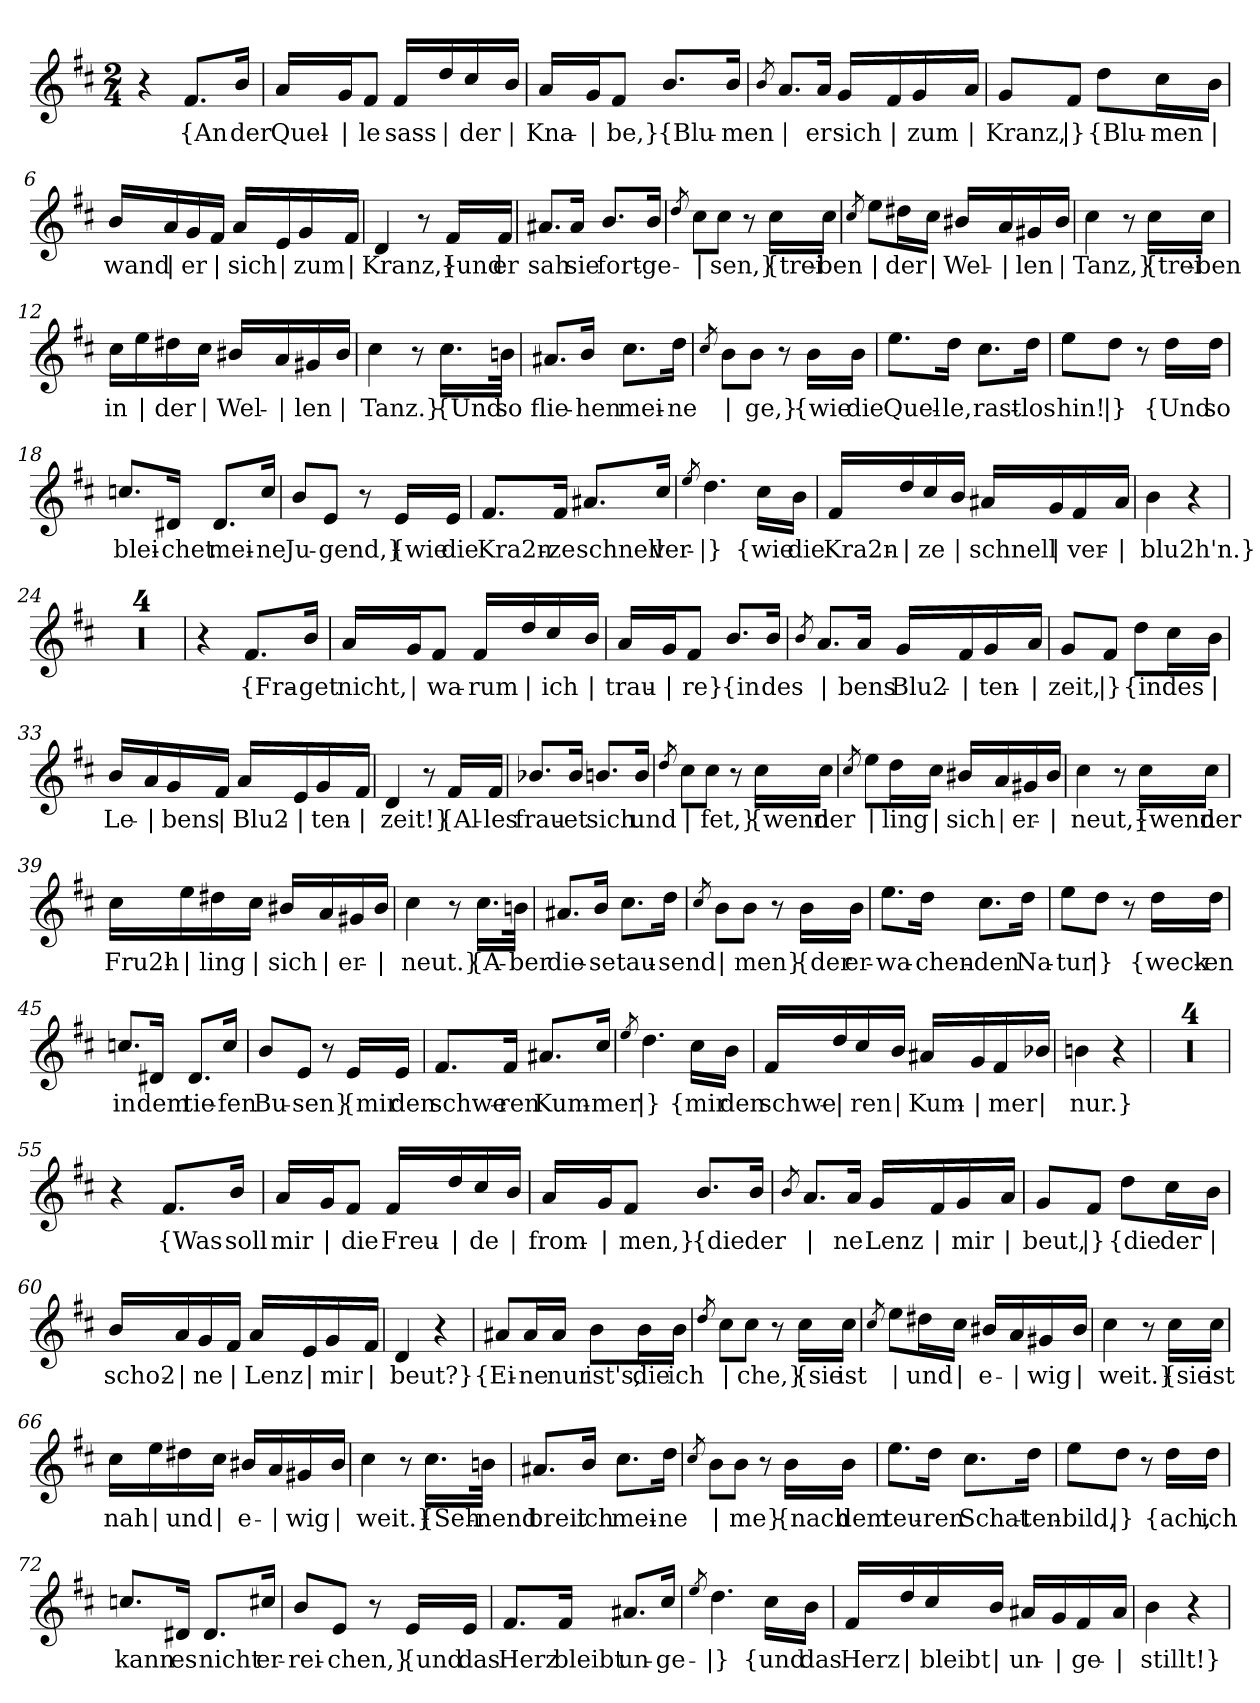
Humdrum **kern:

**kern	**text
*part1	*part1
*staff1	*staff1
*clefG2	*
*k[f#c#]	*
*M2/4	*
=1	=1
4r	.
!	!LO:LY:b
8.f#/L	{An
!	!LO:LY:b
16b/Jk	der
=2	=2
!	!LO:LY:b
16a/LL	Quel-
!	!LO:LY:b
16g/J	|
!	!LO:LY:b
8f#/J	-le
!	!LO:LY:b
16f#/LL	sass
!	!LO:LY:b
16dd/	|
!	!LO:LY:b
16cc#/	der
!	!LO:LY:b
16b/JJ	|
=3	=3
!	!LO:LY:b
16a/LL	Kna-
!	!LO:LY:b
16g/J	|
!	!LO:LY:b
8f#/J	-be,}
!	!LO:LY:b
8.b/L	{Blu-
!	!LO:LY:b
16b/Jk	-men
=4	=4
8qb/	.
!	!LO:LY:b
8.a/L	|
!	!LO:LY:b
16a/Jk	er
!	!LO:LY:b
16g/LL	sich
!	!LO:LY:b
16f#/	|
!	!LO:LY:b
16g/	zum
!	!LO:LY:b
16a/JJ	|
=5	=5
!	!LO:LY:b
8g/L	Kranz,
!	!LO:LY:b
8f#/J	|}
!	!LO:LY:b
8dd\L	{Blu-
!	!LO:LY:b
16cc#\L	-men
!	!LO:LY:b
16b\JJ	|
!!LO:LB:g=z
=6	=6
!	!LO:LY:b
16b/LL	wand
!	!LO:LY:b
16a/	|
!	!LO:LY:b
16g/	er
!	!LO:LY:b
16f#/JJ	|
!	!LO:LY:b
16a/LL	sich
!	!LO:LY:b
16e/	|
!	!LO:LY:b
16g/	zum
!	!LO:LY:b
16f#/JJ	|
=7	=7
!	!LO:LY:b
4d/	Kranz,}
8r	.
!	!LO:LY:b
16f#/LL	{und
!	!LO:LY:b
16f#/JJ	er
=8	=8
!	!LO:LY:b
8.a#X/L	sah
!	!LO:LY:b
16a#/Jk	sie
!	!LO:LY:b
8.b/L	fort-
!	!LO:LY:b
16b/Jk	-ge-
=9	=9
8qdd/	.
!	!LO:LY:b
8cc#\L	|
!	!LO:LY:b
8cc#\J	-sen,}
8r	.
!	!LO:LY:b
16cc#\LL	{trei-
!	!LO:LY:b
16cc#\JJ	-ben
=10	=10
8qcc#/	.
!	!LO:LY:b
8ee\L	|
!	!LO:LY:b
16dd#X\L	der
!	!LO:LY:b
16cc#\JJ	|
!	!LO:LY:b
16b#X/LL	Wel-
!	!LO:LY:b
16a/	|
!	!LO:LY:b
16g#X/	-len
!	!LO:LY:b
16b#/JJ	|
!!LO:LB:g=z
=11	=11
!	!LO:LY:b
4cc#\	Tanz,}
8r	.
!	!LO:LY:b
16cc#\LL	{trei-
!	!LO:LY:b
16cc#\JJ	-ben
=12	=12
!	!LO:LY:b
16cc#\LL	in
!	!LO:LY:b
16ee\	|
!	!LO:LY:b
16dd#X\	der
!	!LO:LY:b
16cc#\JJ	|
!	!LO:LY:b
16b#X/LL	Wel-
!	!LO:LY:b
16a/	|
!	!LO:LY:b
16g#X/	-len
!	!LO:LY:b
16b#/JJ	|
=13	=13
!	!LO:LY:b
4cc#\	Tanz.}
8r	.
!	!LO:LY:b
16.cc#\LL	{Und
!	!LO:LY:b
32bn\JJk	so
=14	=14
!	!LO:LY:b
8.a#X/L	flie-
!	!LO:LY:b
16b/Jk	-hen
!	!LO:LY:b
8.cc#\L	mei-
!	!LO:LY:b
16dd\Jk	-ne
=15	=15
8qcc#/	.
!	!LO:LY:b
8b\L	|
!	!LO:LY:b
8b\J	-ge,}
8r	.
!	!LO:LY:b
16b\LL	{wie
!	!LO:LY:b
16b\JJ	die
!!LO:LB:g=z
=16	=16
!	!LO:LY:b
8.ee\L	Quel-
!	!LO:LY:b
16dd\Jk	-le,
!	!LO:LY:b
8.cc#\L	rast-
!	!LO:LY:b
16dd\Jk	-los
=17	=17
!	!LO:LY:b
8ee\L	hin!
!	!LO:LY:b
8dd\J	|}
8r	.
!	!LO:LY:b
16dd\LL	{Und
!	!LO:LY:b
16dd\JJ	so
=18	=18
!	!LO:LY:b
8.ccn/L	blei-
!	!LO:LY:b
16d#X/Jk	-chet
!	!LO:LY:b
8.d#/L	mei-
!	!LO:LY:b
16cc/Jk	-ne
=19	=19
!	!LO:LY:b
8b/L	Ju-
!	!LO:LY:b
8e/J	-gend,}
8r	.
!	!LO:LY:b
16e/LL	{wie
!	!LO:LY:b
16e/JJ	die
=20	=20
!	!LO:LY:b
8.f#/L	Kra2n-
!	!LO:LY:b
16f#/Jk	-ze
!	!LO:LY:b
8.a#X/L	schnell
!	!LO:LY:b
16cc#/Jk	ver-
!!LO:LB:g=z
=21	=21
8qee/	.
!	!LO:LY:b
4.dd\	|}
!	!LO:LY:b
16cc#\LL	{wie
!	!LO:LY:b
16b\JJ	die
=22	=22
!	!LO:LY:b
16f#/LL	Kra2n-
!	!LO:LY:b
16dd/	|
!	!LO:LY:b
16cc#/	-ze
!	!LO:LY:b
16b/JJ	|
!	!LO:LY:b
16a#X/LL	schnell
!	!LO:LY:b
16g/	|
!	!LO:LY:b
16f#/	ver-
!	!LO:LY:b
16a#/JJ	|
=23	=23
!	!LO:LY:b
4b\	-blu2h'n.}
4r	.
=24	=24
2r	.
=25	=25
2r	.
=26	=26
2r	.
=27	=27
2r	.
=28	=28
4r	.
!	!LO:LY:b
8.f#/L	{Fra-
!	!LO:LY:b
16b/Jk	-get
!!LO:LB:g=z
=29	=29
!	!LO:LY:b
16a/LL	nicht,
!	!LO:LY:b
16g/J	|
!	!LO:LY:b
8f#/J	wa-
!	!LO:LY:b
16f#/LL	-rum
!	!LO:LY:b
16dd/	|
!	!LO:LY:b
16cc#/	ich
!	!LO:LY:b
16b/JJ	|
=30	=30
!	!LO:LY:b
16a/LL	trau-
!	!LO:LY:b
16g/J	|
!	!LO:LY:b
8f#/J	-re}
!	!LO:LY:b
8.b/L	{in
!	!LO:LY:b
16b/Jk	des
=31	=31
8qb/	.
!	!LO:LY:b
8.a/L	|
!	!LO:LY:b
16a/Jk	-bens
!	!LO:LY:b
16g/LL	Blu2-
!	!LO:LY:b
16f#/	|
!	!LO:LY:b
16g/	-ten-
!	!LO:LY:b
16a/JJ	|
=32	=32
!	!LO:LY:b
8g/L	-zeit,
!	!LO:LY:b
8f#/J	|}
!	!LO:LY:b
8dd\L	{in
!	!LO:LY:b
16cc#\L	des
!	!LO:LY:b
16b\JJ	|
=33	=33
!	!LO:LY:b
16b/LL	Le-
!	!LO:LY:b
16a/	|
!	!LO:LY:b
16g/	-bens
!	!LO:LY:b
16f#/JJ	|
!	!LO:LY:b
16a/LL	Blu2-
!	!LO:LY:b
16e/	|
!	!LO:LY:b
16g/	-ten-
!	!LO:LY:b
16f#/JJ	|
!!LO:LB:g=z
=34	=34
!	!LO:LY:b
4d/	-zeit!}
8r	.
!	!LO:LY:b
16f#/LL	{Al-
!	!LO:LY:b
16f#/JJ	-les
=35	=35
!	!LO:LY:b
8.b-X/L	frau-
!	!LO:LY:b
16b-/Jk	-et
!	!LO:LY:b
8.bn/L	sich
!	!LO:LY:b
16b/Jk	und
=36	=36
8qdd/	.
!	!LO:LY:b
8cc#\L	|
!	!LO:LY:b
8cc#\J	-fet,}
8r	.
!	!LO:LY:b
16cc#\LL	{wenn
!	!LO:LY:b
16cc#\JJ	der
=37	=37
8qcc#/	.
!	!LO:LY:b
8ee\L	|
!	!LO:LY:b
16dd\L	-ling
!	!LO:LY:b
16cc#\JJ	|
!	!LO:LY:b
16b#X/LL	sich
!	!LO:LY:b
16a/	|
!	!LO:LY:b
16g#X/	er-
!	!LO:LY:b
16b#/JJ	|
=38	=38
!	!LO:LY:b
4cc#\	-neut,}
8r	.
!	!LO:LY:b
16cc#\LL	{wenn
!	!LO:LY:b
16cc#\JJ	der
!!LO:LB:g=z
=39	=39
!	!LO:LY:b
16cc#\LL	Fru2h-
!	!LO:LY:b
16ee\	|
!	!LO:LY:b
16dd#X\	-ling
!	!LO:LY:b
16cc#\JJ	|
!	!LO:LY:b
16b#X/LL	sich
!	!LO:LY:b
16a/	|
!	!LO:LY:b
16g#X/	er-
!	!LO:LY:b
16b#/JJ	|
=40	=40
!	!LO:LY:b
4cc#\	-neut.}
8r	.
!	!LO:LY:b
16.cc#\LL	{A-
!	!LO:LY:b
32bn\JJk	-ber
=41	=41
!	!LO:LY:b
8.a#X/L	die-
!	!LO:LY:b
16b/Jk	-se
!	!LO:LY:b
8.cc#\L	tau-
!	!LO:LY:b
16dd\Jk	-send
=42	=42
8qcc#/	.
!	!LO:LY:b
8b\L	|
!	!LO:LY:b
8b\J	-men}
8r	.
!	!LO:LY:b
16b\LL	{der
!	!LO:LY:b
16b\JJ	er-
=43	=43
!	!LO:LY:b
8.ee\L	-wa-
!	!LO:LY:b
16dd\Jk	-chen-
!	!LO:LY:b
8.cc#\L	-den
!	!LO:LY:b
16dd\Jk	Na-
!!LO:LB:g=z
=44	=44
!	!LO:LY:b
8ee\L	-tur
!	!LO:LY:b
8dd\J	|}
8r	.
!	!LO:LY:b
16dd\LL	{weck-
!	!LO:LY:b
16dd\JJ	-en
=45	=45
!	!LO:LY:b
8.ccn/L	in
!	!LO:LY:b
16d#X/Jk	dem
!	!LO:LY:b
8.d#/L	tie-
!	!LO:LY:b
16cc/Jk	-fen
=46	=46
!	!LO:LY:b
8b/L	Bu-
!	!LO:LY:b
8e/J	-sen}
8r	.
!	!LO:LY:b
16e/LL	{mir
!	!LO:LY:b
16e/JJ	den
=47	=47
!	!LO:LY:b
8.f#/L	schwe-
!	!LO:LY:b
16f#/Jk	-ren
!	!LO:LY:b
8.a#X/L	Kum-
!	!LO:LY:b
16cc#/Jk	-mer
=48	=48
8qee/	.
!	!LO:LY:b
4.dd\	|}
!	!LO:LY:b
16cc#\LL	{mir
!	!LO:LY:b
16b\JJ	den
!!LO:LB:g=z
=49	=49
!	!LO:LY:b
16f#/LL	schwe-
!	!LO:LY:b
16dd/	|
!	!LO:LY:b
16cc#/	-ren
!	!LO:LY:b
16b/JJ	|
!	!LO:LY:b
16a#X/LL	Kum-
!	!LO:LY:b
16g/	|
!	!LO:LY:b
16f#/	-mer
!	!LO:LY:b
16b-X/JJ	|
=50	=50
!	!LO:LY:b
4bn\	nur.}
4r	.
=51	=51
2r	.
=52	=52
2r	.
=53	=53
2r	.
=54	=54
2r	.
=55	=55
4r	.
!	!LO:LY:b
8.f#/L	{Was
!	!LO:LY:b
16b/Jk	soll
=56	=56
!	!LO:LY:b
16a/LL	mir
!	!LO:LY:b
16g/J	|
!	!LO:LY:b
8f#/J	die
!	!LO:LY:b
16f#/LL	Freu-
!	!LO:LY:b
16dd/	|
!	!LO:LY:b
16cc#/	-de
!	!LO:LY:b
16b/JJ	|
!!LO:PB:g=z
=57	=57
!	!LO:LY:b
16a/LL	from-
!	!LO:LY:b
16g/J	|
!	!LO:LY:b
8f#/J	-men,}
!	!LO:LY:b
8.b/L	{die
!	!LO:LY:b
16b/Jk	der
=58	=58
8qb/	.
!	!LO:LY:b
8.a/L	|
!	!LO:LY:b
16a/Jk	-ne
!	!LO:LY:b
16g/LL	Lenz
!	!LO:LY:b
16f#/	|
!	!LO:LY:b
16g/	mir
!	!LO:LY:b
16a/JJ	|
=59	=59
!	!LO:LY:b
8g/L	beut,
!	!LO:LY:b
8f#/J	|}
!	!LO:LY:b
8dd\L	{die
!	!LO:LY:b
16cc#\L	der
!	!LO:LY:b
16b\JJ	|
=60	=60
!	!LO:LY:b
16b/LL	scho2-
!	!LO:LY:b
16a/	|
!	!LO:LY:b
16g/	-ne
!	!LO:LY:b
16f#/JJ	|
!	!LO:LY:b
16a/LL	Lenz
!	!LO:LY:b
16e/	|
!	!LO:LY:b
16g/	mir
!	!LO:LY:b
16f#/JJ	|
=61	=61
!	!LO:LY:b
4d/	beut?}
4r	.
!!LO:LB:g=z
=62	=62
!	!LO:LY:b
8a#X/L	{Ei-
!	!LO:LY:b
16a#/L	-ne
!	!LO:LY:b
16a#/JJ	nur
!	!LO:LY:b
8b\L	ist's,
!	!LO:LY:b
16b\L	die
!	!LO:LY:b
16b\JJ	ich
=63	=63
8qdd/	.
!	!LO:LY:b
8cc#\L	|
!	!LO:LY:b
8cc#\J	-che,}
8r	.
!	!LO:LY:b
16cc#\LL	{sie
!	!LO:LY:b
16cc#\JJ	ist
=64	=64
8qcc#/	.
!	!LO:LY:b
8ee\L	|
!	!LO:LY:b
16dd#X\L	und
!	!LO:LY:b
16cc#\JJ	|
!	!LO:LY:b
16b#X/LL	e-
!	!LO:LY:b
16a/	|
!	!LO:LY:b
16g#X/	-wig
!	!LO:LY:b
16b#/JJ	|
=65	=65
!	!LO:LY:b
4cc#\	weit.}
8r	.
!	!LO:LY:b
16cc#\LL	{sie
!	!LO:LY:b
16cc#\JJ	ist
=66	=66
!	!LO:LY:b
16cc#\LL	nah
!	!LO:LY:b
16ee\	|
!	!LO:LY:b
16dd#X\	und
!	!LO:LY:b
16cc#\JJ	|
!	!LO:LY:b
16b#X/LL	e-
!	!LO:LY:b
16a/	|
!	!LO:LY:b
16g#X/	-wig
!	!LO:LY:b
16b#/JJ	|
!!LO:LB:g=z
=67	=67
!	!LO:LY:b
4cc#\	weit.}
8r	.
!	!LO:LY:b
16.cc#\LL	{Seh-
!	!LO:LY:b
32bn\JJk	-nend
=68	=68
!	!LO:LY:b
8.a#X/L	breit
!	!LO:LY:b
16b/Jk	ich
!	!LO:LY:b
8.cc#\L	mei-
!	!LO:LY:b
16dd\Jk	-ne
=69	=69
8qcc#/	.
!	!LO:LY:b
8b\L	|
!	!LO:LY:b
8b\J	-me}
8r	.
!	!LO:LY:b
16b\LL	{nach
!	!LO:LY:b
16b\JJ	dem
=70	=70
!	!LO:LY:b
8.ee\L	teu-
!	!LO:LY:b
16dd\Jk	-ren
!	!LO:LY:b
8.cc#\L	Schat-
!	!LO:LY:b
16dd\Jk	-ten-
=71	=71
!	!LO:LY:b
8ee\L	-bild,
!	!LO:LY:b
8dd\J	|}
8r	.
!	!LO:LY:b
16dd\LL	{ach,
!	!LO:LY:b
16dd\JJ	ich
!!LO:LB:g=z
=72	=72
!	!LO:LY:b
8.ccn/L	kann
!	!LO:LY:b
16d#X/Jk	es
!	!LO:LY:b
8.d#/L	nicht
!	!LO:LY:b
16cc#X/Jk	er-
=73	=73
!	!LO:LY:b
8b/L	-rei-
!	!LO:LY:b
8e/J	-chen,}
8r	.
!	!LO:LY:b
16e/LL	{und
!	!LO:LY:b
16e/JJ	das
=74	=74
!	!LO:LY:b
8.f#/L	Herz
!	!LO:LY:b
16f#/Jk	bleibt
!	!LO:LY:b
8.a#X/L	un-
!	!LO:LY:b
16cc#/Jk	-ge-
=75	=75
8qee/	.
!	!LO:LY:b
4.dd\	|}
!	!LO:LY:b
16cc#\LL	{und
!	!LO:LY:b
16b\JJ	das
=76	=76
!	!LO:LY:b
16f#/LL	Herz
!	!LO:LY:b
16dd/	|
!	!LO:LY:b
16cc#/	bleibt
!	!LO:LY:b
16b/JJ	|
!	!LO:LY:b
16a#X/LL	un-
!	!LO:LY:b
16g/	|
!	!LO:LY:b
16f#/	-ge-
!	!LO:LY:b
16a#/JJ	|
!!LO:LB:g=z
=77	=77
!	!LO:LY:b
4b\	-stillt!}
4r	.
=	=
*-	*-
